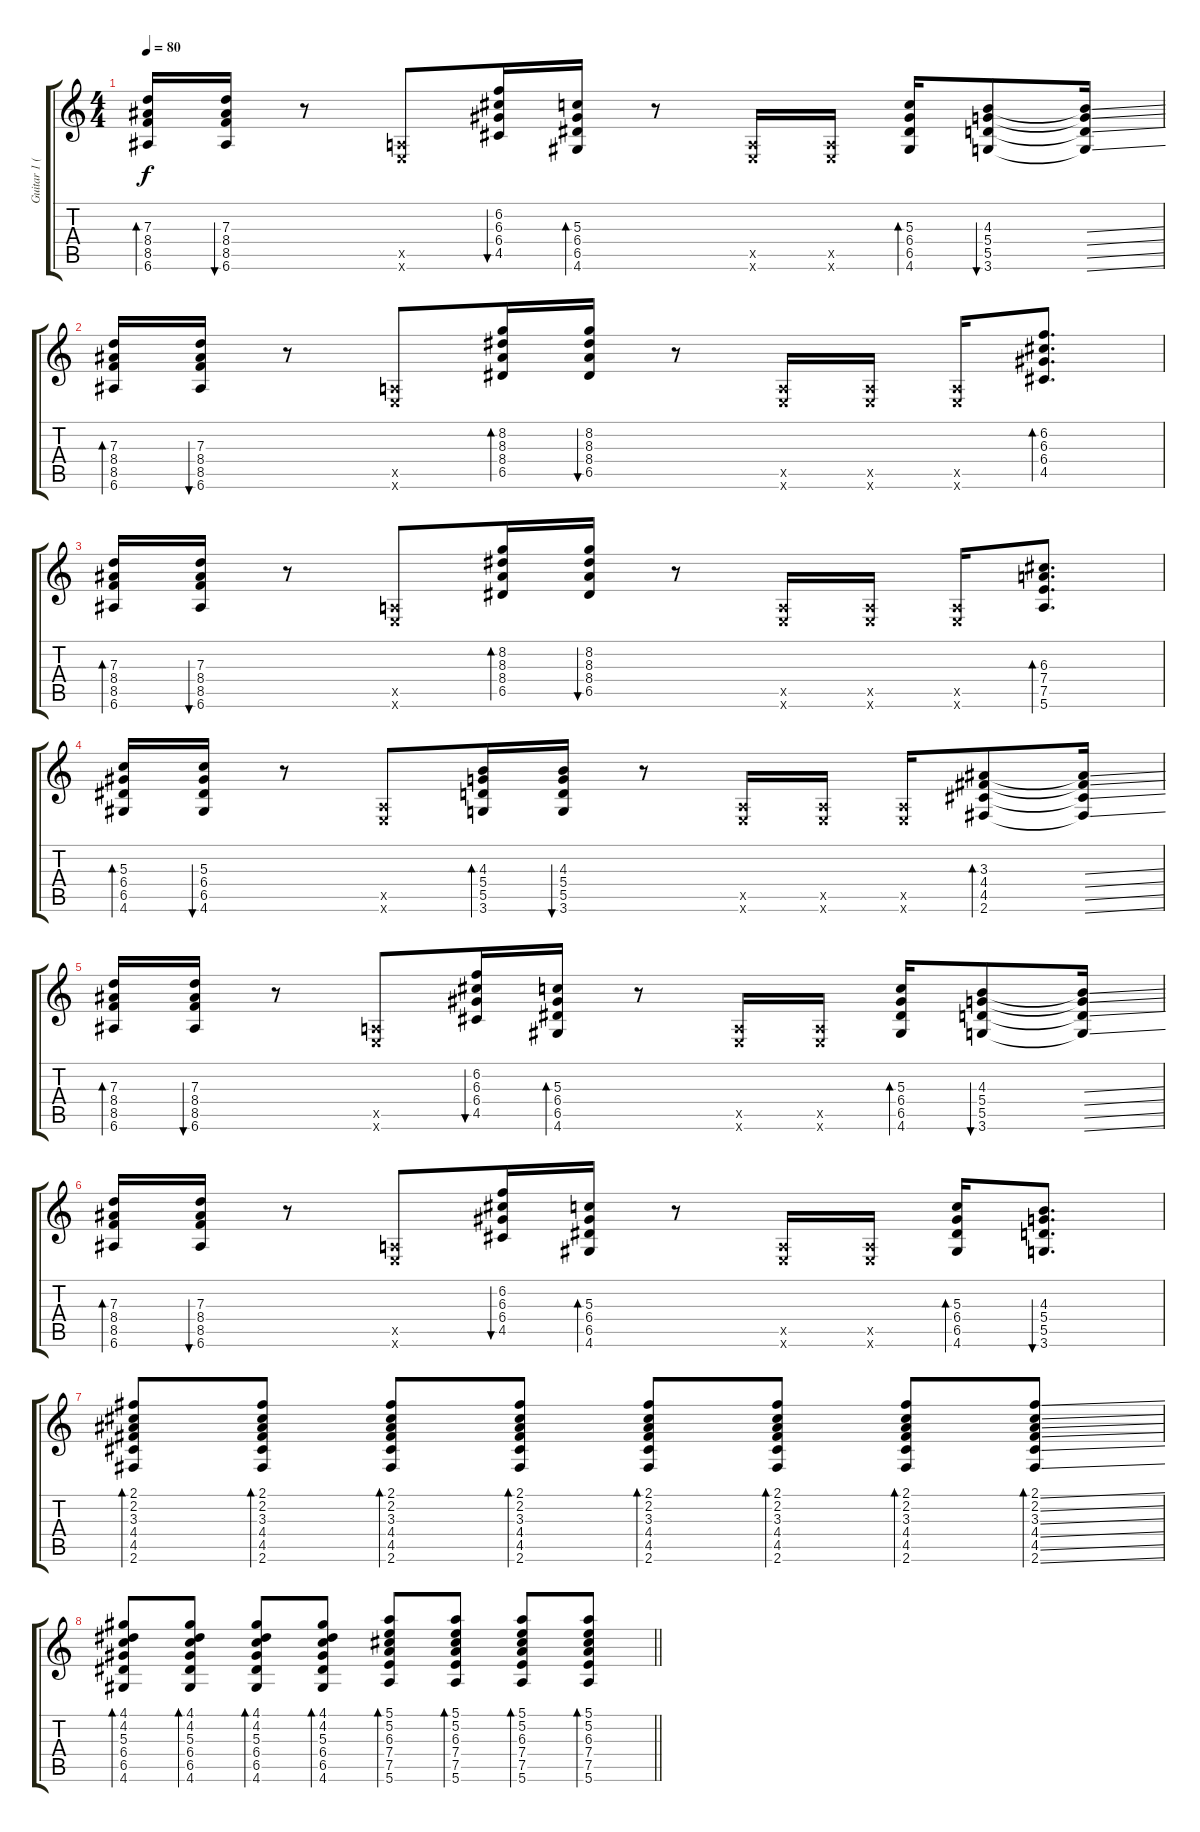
\track ("Guitar 1 (Distortion)" "Guitar 1 (") {instrument distortionguitar}
\staff {score tabs}
\tuning (E4 B3 G3 D3 A2 E2) {hide}
\ts (4 4)
\tempo 80
\clef g2
\ks c
(7.3 8.4 8.5 6.6).16{bd 30 dy f} (7.3 8.4 8.5 6.6).16{bu 30} r.8 (0.5{x} 0.6{x}).8 (6.2 6.3 6.4 4.5).16{bu 30} (5.3 6.4 6.5 4.6).16{bd 30} r.8 (0.5{x} 0.6{x}).16 (0.5{x} 0.6{x}).16 (5.3 6.4 6.5 4.6).16{bd 30} (4.3 5.4 5.5 3.6).8{bu 30} (4.3{ss t} 5.4{ss t} 5.5{ss t} 3.6{ss t}).16 |
(7.3 8.4 8.5 6.6).16{bd 30} (7.3 8.4 8.5 6.6).16{bu 30} r.8 (0.5{x} 0.6{x}).8 (8.2 8.3 8.4 6.5).16{bd 30} (8.2 8.3 8.4 6.5).16{bu 30} r.8 (0.5{x} 0.6{x}).16 (0.5{x} 0.6{x}).16 (0.5{x} 0.6{x}).16 (6.2 6.3 6.4 4.5).8{d bd 30} |
(7.3 8.4 8.5 6.6).16{bd 30} (7.3 8.4 8.5 6.6).16{bu 30} r.8 (0.5{x} 0.6{x}).8 (8.2 8.3 8.4 6.5).16{bd 30} (8.2 8.3 8.4 6.5).16{bu 30} r.8 (0.5{x} 0.6{x}).16 (0.5{x} 0.6{x}).16 (0.5{x} 0.6{x}).16 (6.3 7.4 7.5 5.6).8{d bd 30} |
(5.3 6.4 6.5 4.6).16{bd 30} (5.3 6.4 6.5 4.6).16{bu 30} r.8 (0.5{x} 0.6{x}).8 (4.3 5.4 5.5 3.6).16{bd 30} (4.3 5.4 5.5 3.6).16{bu 30} r.8 (0.5{x} 0.6{x}).16 (0.5{x} 0.6{x}).16 (0.5{x} 0.6{x}).16 (3.3 4.4 4.5 2.6).8{bd 30} (3.3{ss t} 4.4{ss t} 4.5{ss t} 2.6{ss t}).16 |
(7.3 8.4 8.5 6.6).16{bd 30} (7.3 8.4 8.5 6.6).16{bu 30} r.8 (0.5{x} 0.6{x}).8 (6.2 6.3 6.4 4.5).16{bu 30} (5.3 6.4 6.5 4.6).16{bd 30} r.8 (0.5{x} 0.6{x}).16 (0.5{x} 0.6{x}).16 (5.3 6.4 6.5 4.6).16{bd 30} (4.3 5.4 5.5 3.6).8{bu 30} (4.3{ss t} 5.4{ss t} 5.5{ss t} 3.6{ss t}).16 |
(7.3 8.4 8.5 6.6).16{bd 30} (7.3 8.4 8.5 6.6).16{bu 30} r.8 (0.5{x} 0.6{x}).8 (6.2 6.3 6.4 4.5).16{bu 30} (5.3 6.4 6.5 4.6).16{bd 30} r.8 (0.5{x} 0.6{x}).16 (0.5{x} 0.6{x}).16 (5.3 6.4 6.5 4.6).16{bd 30} (4.3 5.4 5.5 3.6).8{d bu 30} |
(2.1 2.2 3.3 4.4 4.5 2.6).8{bd 30} (2.1 2.2 3.3 4.4 4.5 2.6).8{bd 30} (2.1 2.2 3.3 4.4 4.5 2.6).8{bd 30} (2.1 2.2 3.3 4.4 4.5 2.6).8{bd 30} (2.1 2.2 3.3 4.4 4.5 2.6).8{bd 30} (2.1 2.2 3.3 4.4 4.5 2.6).8{bd 30} (2.1 2.2 3.3 4.4 4.5 2.6).8{bd 30} (2.1{ss} 2.2{ss} 3.3{ss} 4.4{ss} 4.5{ss} 2.6{ss}).8{bd 30} |
\barLineRight lightlight
(4.1 4.2 5.3 6.4 6.5 4.6).8{bd 30} (4.1 4.2 5.3 6.4 6.5 4.6).8{bd 30} (4.1 4.2 5.3 6.4 6.5 4.6).8{bd 30} (4.1 4.2 5.3 6.4 6.5 4.6).8{bd 30} (5.1 5.2 6.3 7.4 7.5 5.6).8{bd 30} (5.1 5.2 6.3 7.4 7.5 5.6).8{bd 30} (5.1 5.2 6.3 7.4 7.5 5.6).8{bd 30} (5.1 5.2 6.3 7.4 7.5 5.6).8{bd 30}
